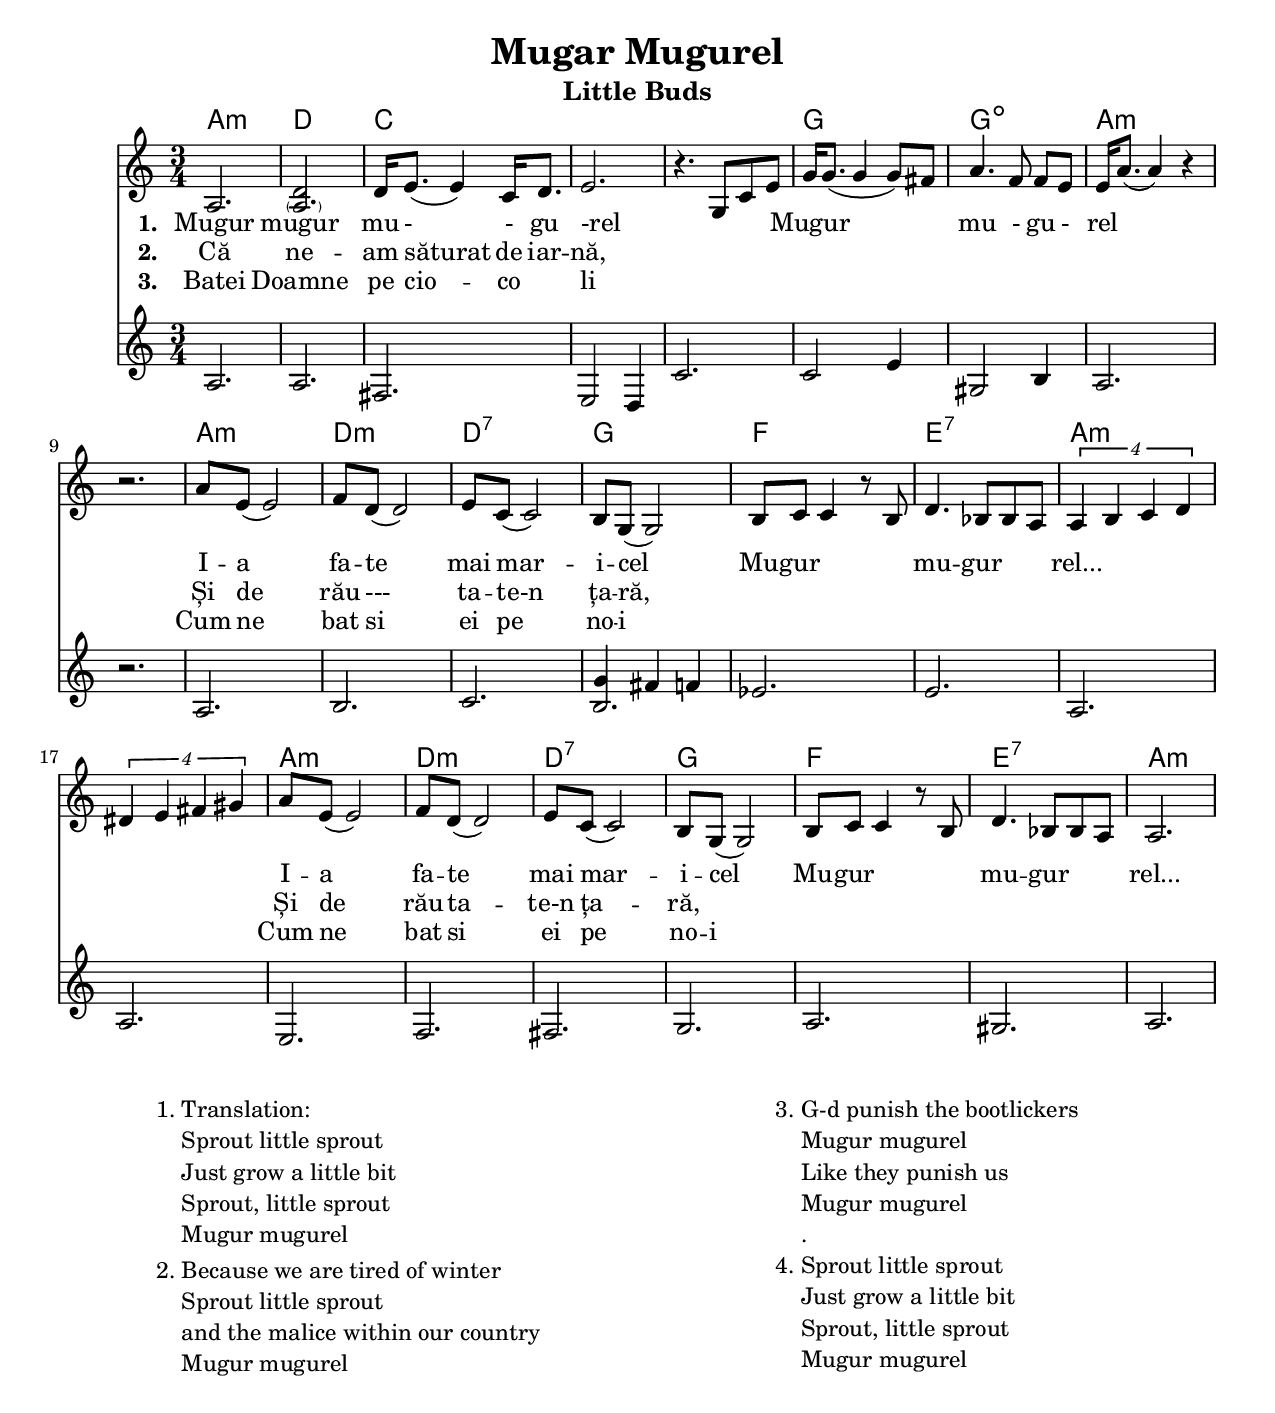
\version "2.18.0"
\include "english.ly"
\paper{
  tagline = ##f
  print-all-headers = ##t
  #(set-paper-size "letter")
}
date = #(strftime "%d-%m-%Y" (localtime (current-time)))

%\markup{ \italic{ " Updated " \date  }  }

%\markup{ Got something to say? }

global = {
  \clef treble
  \key a \minor
  \time 3/4
  \set Score.markFormatter = #format-mark-box-alphabet
}

%#################################### Melody ########################
melody = \relative c' {
  \global
  %\partial 16*3 a16 d f   %lead in notes

  a2.
  <<\parenthesize a2. d2>>
  d16 e8.(e4) c16 [d8.]|
  e2.

  r4. g,8 c e|
  g16 g8.(g4 g8) [fs]|
  a4. f8 f [e]
  e16 a8.(a4) r|
  r2.
  %b
  a8 e(e2)
  f8 d(d2)
  e8 c(c2)
  b8 g(g2)

  b8 c c4 r8 b
  d4. bf8 bf a|
  \tuplet 4/3 {a4 b c d}
  \tuplet 4/3 {ds4 e fs gs}

  a8 e(e2)
  f8 d(d2)
  e8 c(c2)
  b8 g(g2)

  b8 c c4 r8 b|
  d4. bf8 bf a
  a2.  % measure 24
  %r2.

}
%################################# Lyrics #####################
\addlyrics{
  \set stanza = #"1. "
  Mugur mugur mu - - gu -rel
  _ _ _  Mugur \skip2 \skip2  mu -  gu -  rel
  \skip1
  I -- a fa -- te mai mar -- i -- cel
  Mu -- gur \skip2 \skip2  mu -- gur \skip2 \skip2  rel...
  \repeat unfold 7{\skip 2}
  I -- a fa -- te mai mar -- i -- cel
  Mu -- gur \skip2 \skip2  mu -- gur \skip2 \skip2  rel...
}

\addlyrics{
  \set stanza = #"2. "
Că ne -- am săturat de iar -- nă,
\repeat unfold 12{\skip 2}
Și de rău --- ta -- te-n ța -- ră,
\repeat unfold 16{\skip 2}
Și de rău -- ta -- te-n ța -- ră,
}

\addlyrics{
  \set stanza = #"3. "
  Batei Doamne pe cio -- co  \skip 2 li
  \repeat unfold 12{\skip 2}
  Cum ne bat si ei pe no -- i
  \repeat unfold 16{\skip 2}
  Cum ne bat si ei pe no -- i

}

bass = \relative c'{
  \global
  %\clef bass
  a2.
  a2.
  fs2.
  e2 d4
  c'2.
  c2 e4
  gs,2 b4
  a2.
  r2.

  a2.
  b2.
  c2.
  <<
    {b2. } %e2 r %   more stuff here
    {g'4 fs f}
  >>
  ef2.
  e2.
  a,2.
  a2.
  e2.
  f2.
  fs2.
  g2.
  a2.
  gs2.
  a2.

}



%################################# Chords #######################
harmonies = \chordmode {
  a4*3:m
  d4*3
  c2.*3
  g2.
  g4*3:dim
  %cs2.:7
  a2.:m
  s2.
  %b Ia Fate etc
  a2.:m
  d2.:m
  d2.:7
  g2.
  f2.
  e2.:7
  a2.*2:m
  a2.:m
  d2.:m
  d2.:7
  g2.
  f2.
  e2.:7
  a2.:m

}

\score {
  <<
    \new ChordNames {
      \set chordChanges = ##f
      \harmonies
    }
    \new Staff  \melody
    \new Staff  \bass
  >>
  \header{
    title= "Mugar Mugurel"
    subtitle="Little Buds"
    composer= ""
    instrument =""
    arranger= ""
  }
  \layout{indent = 1.0\cm}
  \midi {
    \tempo 4 = 120
    % alignAboveContext = "staff" }

    % \midi { }
  }
}

% more verses:
\markup{}
\markup {
  \fill-line {
    \hspace #0.1 % distance from left margin
    \column {
      \line {
        "1."
        \column {
          "Translation:"
          "Sprout little sprout"
          "Just grow a little bit"
          "Sprout, little sprout"
          "Mugur mugurel"
        }
      }
      \hspace #0.2 % vertical distance between verses
      \line {
        "2."
        \column {
          "Because we are tired of winter"
          "Sprout little sprout"
          "and the malice within our country"
          "Mugur mugurel"
        }
      }

    }
    \hspace #0.1  % horiz. distance between columns
    \column {
      \line {
        "3."
        \column {
          "G-d punish the bootlickers"
          "Mugur mugurel"
          "Like they punish us"
          "Mugur mugurel".
        }
      }
      \hspace #0.2 % distance between verses
      \line {
        "4."
        \column {
          "Sprout little sprout"
          "Just grow a little bit"
          "Sprout, little sprout"
          "Mugur mugurel"
        }
      }

    }
    \hspace #0.1 % distance to right margin
  }
}


%{
http://lyricstranslate.com/en/mugur-mugurel-sprout-you-little-sprout.html
Mugur, mugur, mugurel,
Mugur, mugurel,
Ia fă-te mai măricel,
Mugur, mugurel,
Ia fă-te mai măricel,
Mugur, mugurel.

Că ne-am săturat de iarnă,
Mugur, mugurel,
Și de răutate-n țară,
Mugur, mugurel,
Și de răutate-n țară,
Mugur, mugurel.

Bate-i, Doamne, pe ciocoi,
Mugur, mugurel,
Cum ne bat și ei pe noi,
Mugur, mugurel,
Cum ne bat și ei pe noi,
Mugur, mugurel.

Mugur, mugur, mugurel,
Mugur, mugurel,
Ia fă-te mai măricel,
Mugur, mugurel,
Ia fă-te mai măricel,
Mugur, mugurel.

%}